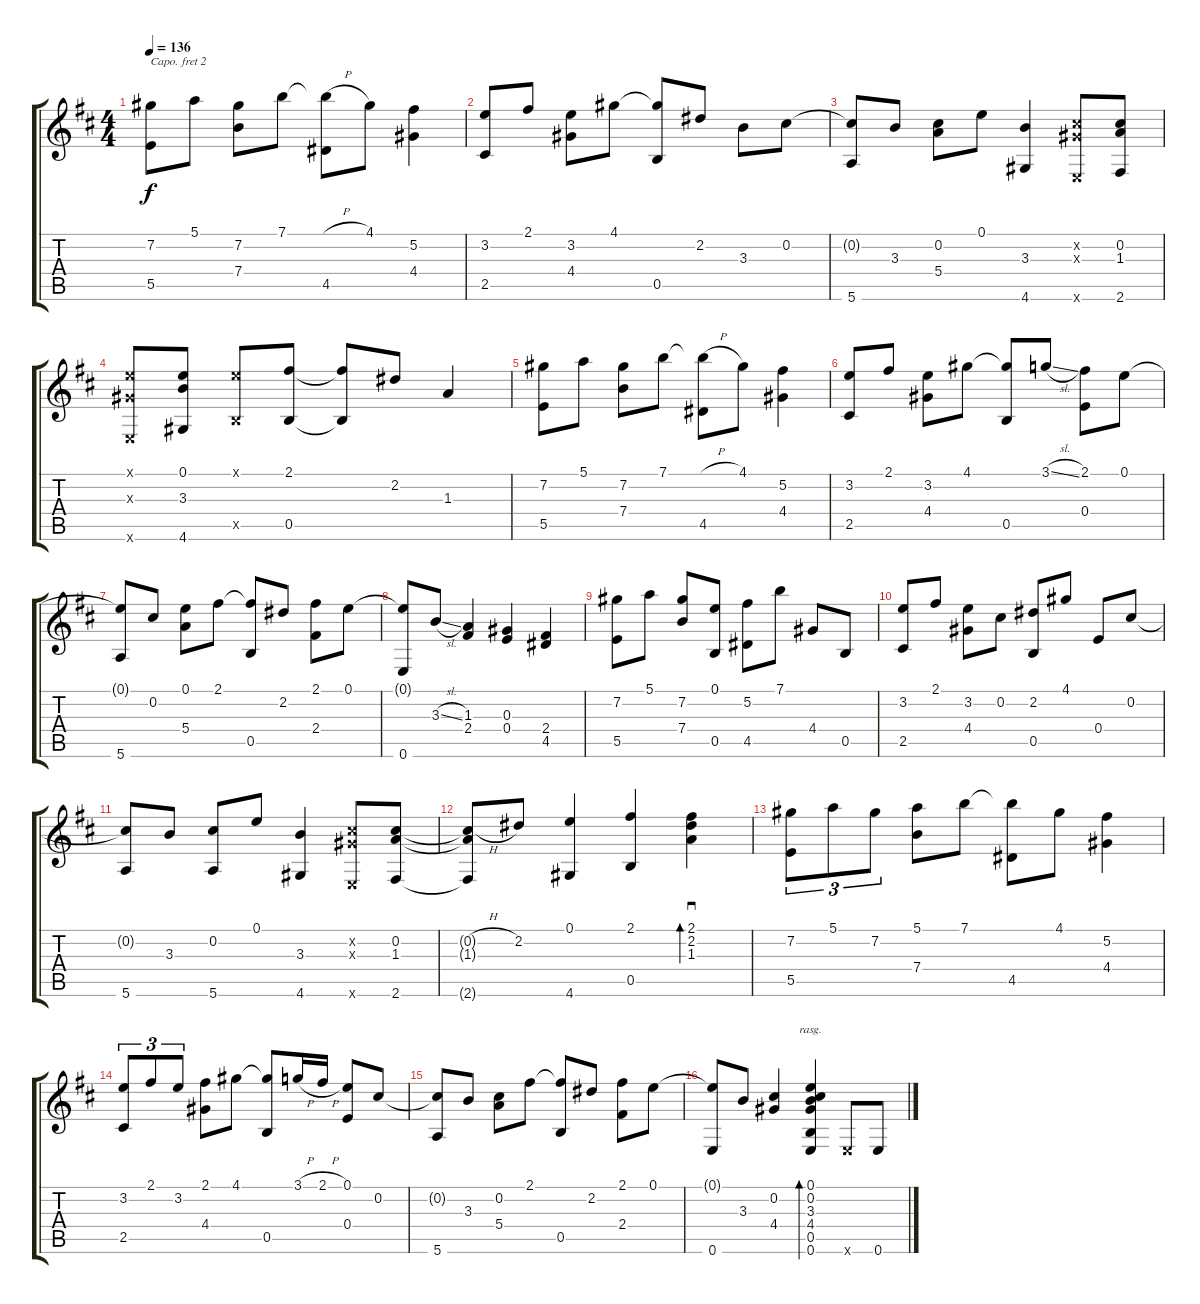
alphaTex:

\track "" {instrument acousticguitarsteel}
\staff {score tabs}
\capo 2
\tuning (D4 B3 Gb3 D3 A2 D2) {hide}
\ts (4 4)
\tempo 136
\clef g2
\ks d
(7.2 5.5).8{dy f} 5.1.8 (7.2 7.4).8 7.1.8 (7.1{h t} 4.5).8 4.1.8 (5.2 4.4).4 |
(3.2 2.5).8 2.1.8 (3.2 4.4).8 4.1.8 (4.1{t} 0.5).8 2.2.8 3.3.8 0.2.8 |
(0.2{t} 5.6).8 3.3.8 (0.2 5.4).8 0.1.8 (3.3 4.6).4 (0.2{x} 0.3{x} 0.6{x}).8 (0.2 1.3 2.6).8 |
(0.1{x} 0.3{x} 0.6{x}).8 (0.1 3.3 4.6).8 (0.1{x} 0.5{x}).8 (2.1 0.5).8 (2.1{t} 0.5{t}).8 2.2.8 1.3.4 |
(7.2 5.5).8 5.1.8 (7.2 7.4).8 7.1.8 (7.1{h t} 4.5).8 4.1.8 (5.2 4.4).4 |
(3.2 2.5).8 2.1.8 (3.2 4.4).8 4.1.8 (4.1{t} 0.5).8 3.1{sl}.8 (2.1 0.4).8 0.1.8 |
(0.1{t} 5.6).8 0.2.8 (0.1 5.4).8 2.1.8 (2.1{t} 0.5).8 2.2.8 (2.1 2.4).8 0.1.8 |
(0.1{t} 0.6).8 3.3{sl}.8 (1.3 2.4).4 (0.3 0.4).4 (2.4 4.5).4 |
(7.2 5.5).8 5.1.8 (7.2 7.4).8 (0.1 0.5).8 (5.2 4.5).8 7.1.8 4.4.8 0.5.8 |
(3.2 2.5).8 2.1.8 (3.2 4.4).8 0.2.8 (2.2 0.5).8 4.1.8 0.4.8 0.2.8 |
(0.2{t} 5.6).8 3.3.8 (0.2 5.6).8 0.1.8 (3.3 4.6).4 (0.2{x} 0.3{x} 0.6{x}).8 (0.2 1.3 2.6).8 |
(0.2{h t} 1.3{t} 2.6{t}).8 2.2.8 (0.1 4.6).4 (2.1 0.5).4 (2.1 2.2 1.3).4{sd bd 60} |
(7.2 5.5).8{tu (3 2)} 5.1.8{tu (3 2)} 7.2.8{tu (3 2)} (5.1 7.4).8 7.1.8 (7.1{t} 4.5).8 4.1.8 (5.2 4.4).4 |
(3.2 2.5).8{tu (3 2)} 2.1.8{tu (3 2)} 3.2.8{tu (3 2)} (2.1 4.4).8 4.1.8 (4.1{t} 0.5).8 3.1{h}.16 2.1{h}.16 (0.1 0.4).8 0.2.8 |
(0.2{t} 5.6).8 3.3.8 (0.2 5.4).8 2.1.8 (2.1{t} 0.5).8 2.2.8 (2.1 2.4).8 0.1.8 |
(0.1{t} 0.6).8 3.3.8 (0.2 4.4).4 (0.1 0.2 3.3 4.4 0.5 0.6).4{bd 480 rasg ii} 0.6{x}.8 0.6.8
